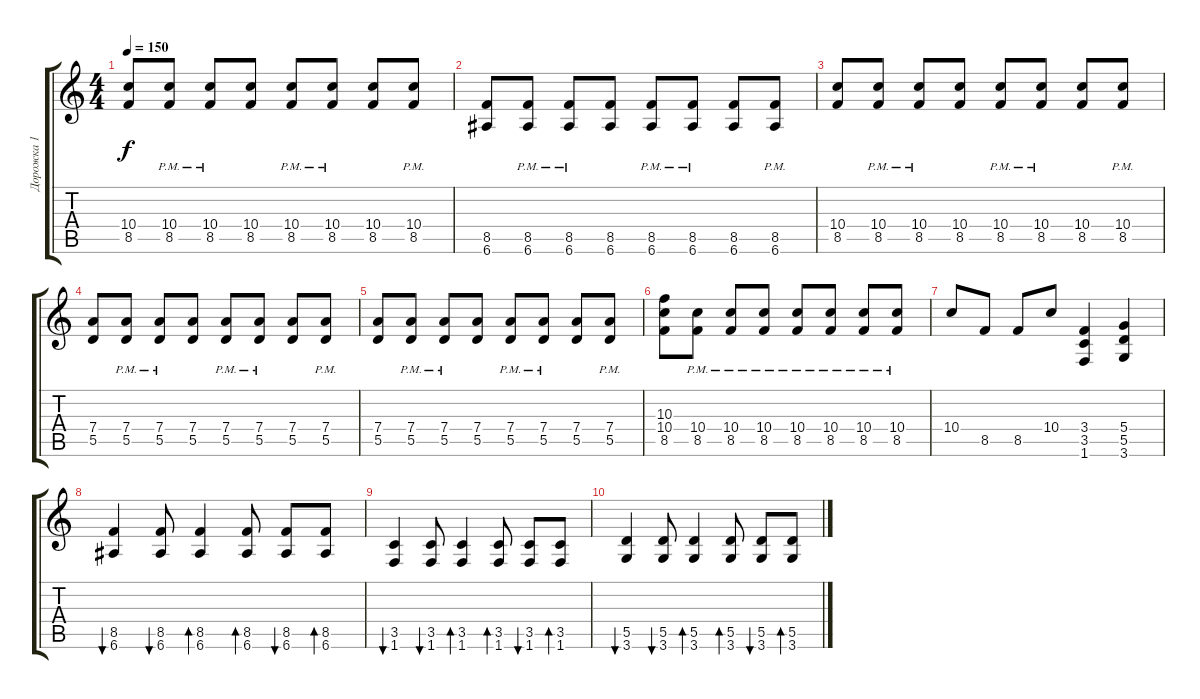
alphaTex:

\track ("Дорожка 1" "Дорожка 1") {instrument overdrivenguitar}
\staff {score tabs}
\tuning (E4 B3 G3 D3 A2 E2) {hide}
\ts (4 4)
\tempo 150
\clef g2
\ks c
(10.4 8.5).8{dy f} (10.4{pm} 8.5{pm}).8 (10.4{pm} 8.5{pm}).8 (10.4 8.5).8 (10.4{pm} 8.5{pm}).8 (10.4{pm} 8.5{pm}).8 (10.4 8.5).8 (10.4{pm} 8.5{pm}).8 |
(8.5 6.6).8 (8.5{pm} 6.6{pm}).8 (8.5{pm} 6.6{pm}).8 (8.5 6.6).8 (8.5{pm} 6.6{pm}).8 (8.5{pm} 6.6{pm}).8 (8.5 6.6).8 (8.5{pm} 6.6{pm}).8 |
(10.4 8.5).8 (10.4{pm} 8.5{pm}).8 (10.4{pm} 8.5{pm}).8 (10.4 8.5).8 (10.4{pm} 8.5{pm}).8 (10.4{pm} 8.5{pm}).8 (10.4 8.5).8 (10.4{pm} 8.5{pm}).8 |
(7.4 5.5).8 (7.4{pm} 5.5{pm}).8 (7.4{pm} 5.5{pm}).8 (7.4 5.5).8 (7.4{pm} 5.5{pm}).8 (7.4{pm} 5.5{pm}).8 (7.4 5.5).8 (7.4{pm} 5.5{pm}).8 |
(7.4 5.5).8 (7.4{pm} 5.5{pm}).8 (7.4{pm} 5.5{pm}).8 (7.4 5.5).8 (7.4{pm} 5.5{pm}).8 (7.4{pm} 5.5{pm}).8 (7.4 5.5).8 (7.4{pm} 5.5{pm}).8 |
(10.3 10.4 8.5).8 (10.4{pm} 8.5{pm}).8 (10.4{pm} 8.5{pm}).8 (10.4{pm} 8.5{pm}).8 (10.4{pm} 8.5{pm}).8 (10.4{pm} 8.5{pm}).8 (10.4{pm} 8.5{pm}).8 (10.4{pm} 8.5{pm}).8 |
10.4.8 8.5.8 8.5.8 10.4.8 (3.4 3.5 1.6).4 (5.4 5.5 3.6).4 |
(8.5 6.6).4{bu 60} (8.5 6.6).8{bu 60} (8.5 6.6).4{bd 60} (8.5 6.6).8{bd 60} (8.5 6.6).8{bu 60} (8.5 6.6).8{bd 60} |
(3.5 1.6).4{bu 60} (3.5 1.6).8{bu 60} (3.5 1.6).4{bd 60} (3.5 1.6).8{bd 60} (3.5 1.6).8{bu 60} (3.5 1.6).8{bd 60} |
(5.5 3.6).4{bu 60} (5.5 3.6).8{bu 60} (5.5 3.6).4{bd 60} (5.5 3.6).8{bd 60} (5.5 3.6).8{bu 60} (5.5 3.6).8{bd 60}
